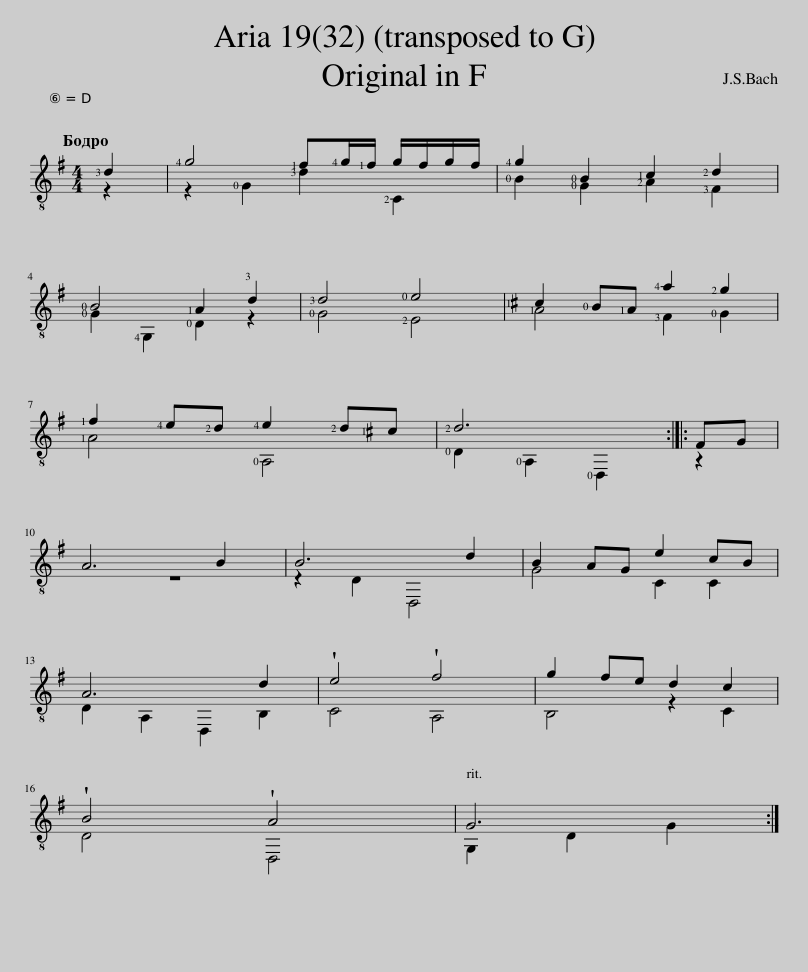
X:1
%%score ( 1 2 )
L:1/8
M:4/4
I:linebreak $
K:G
V:1 treble-8
V:2 treble-8
V:1
 !3!d2 | !4!g4 !1!f!4!g/!1!f/ g/f/g/f/ | !4!g2 !0!B2 !1!c2 !2!d2 |$ !0!B4 !1!A2 !3!d2 | !3!d4 !0!e4 | %5
 !1!^c2 !0!B!1!A !4!a2 !2!g2 |$ !1!f2 !4!e!2!d !4!e2 !2!d!1!^c | !2!d6 :| FG |$ A6 B2 | %10
 B6 d2 | B2 AG e2 cB |$ A6 d2 | !wedge!e4 !wedge!f4 | g2 fe d2 c2 |$ %15
 !wedge!B4 !wedge!A4 | G6 :| %17
V:2
 z2 | z2 !0!G2 !3!d2 !2!C2 | !0!B2 !0!G2 !2!A2 !3!F2 |$ !0!G2 !4!G,2 !0!D2 z2 | !0!G4 !2!E4 | %5
 !1!A4 !3!F2 !0!G2 |$ !1!A4 !0!A,4 | !0!D2 !0!A,2 !0!D,2 :| z2 |$ z8 | %10
 z2 D2 D,4 | G4 C2 C2 |$ D2 A,2 D,2 B,2 | C4 A,4 | B,4 z2 C2 |$ %15
 D4 D,4 | G,2 D2 G2 :| %17
